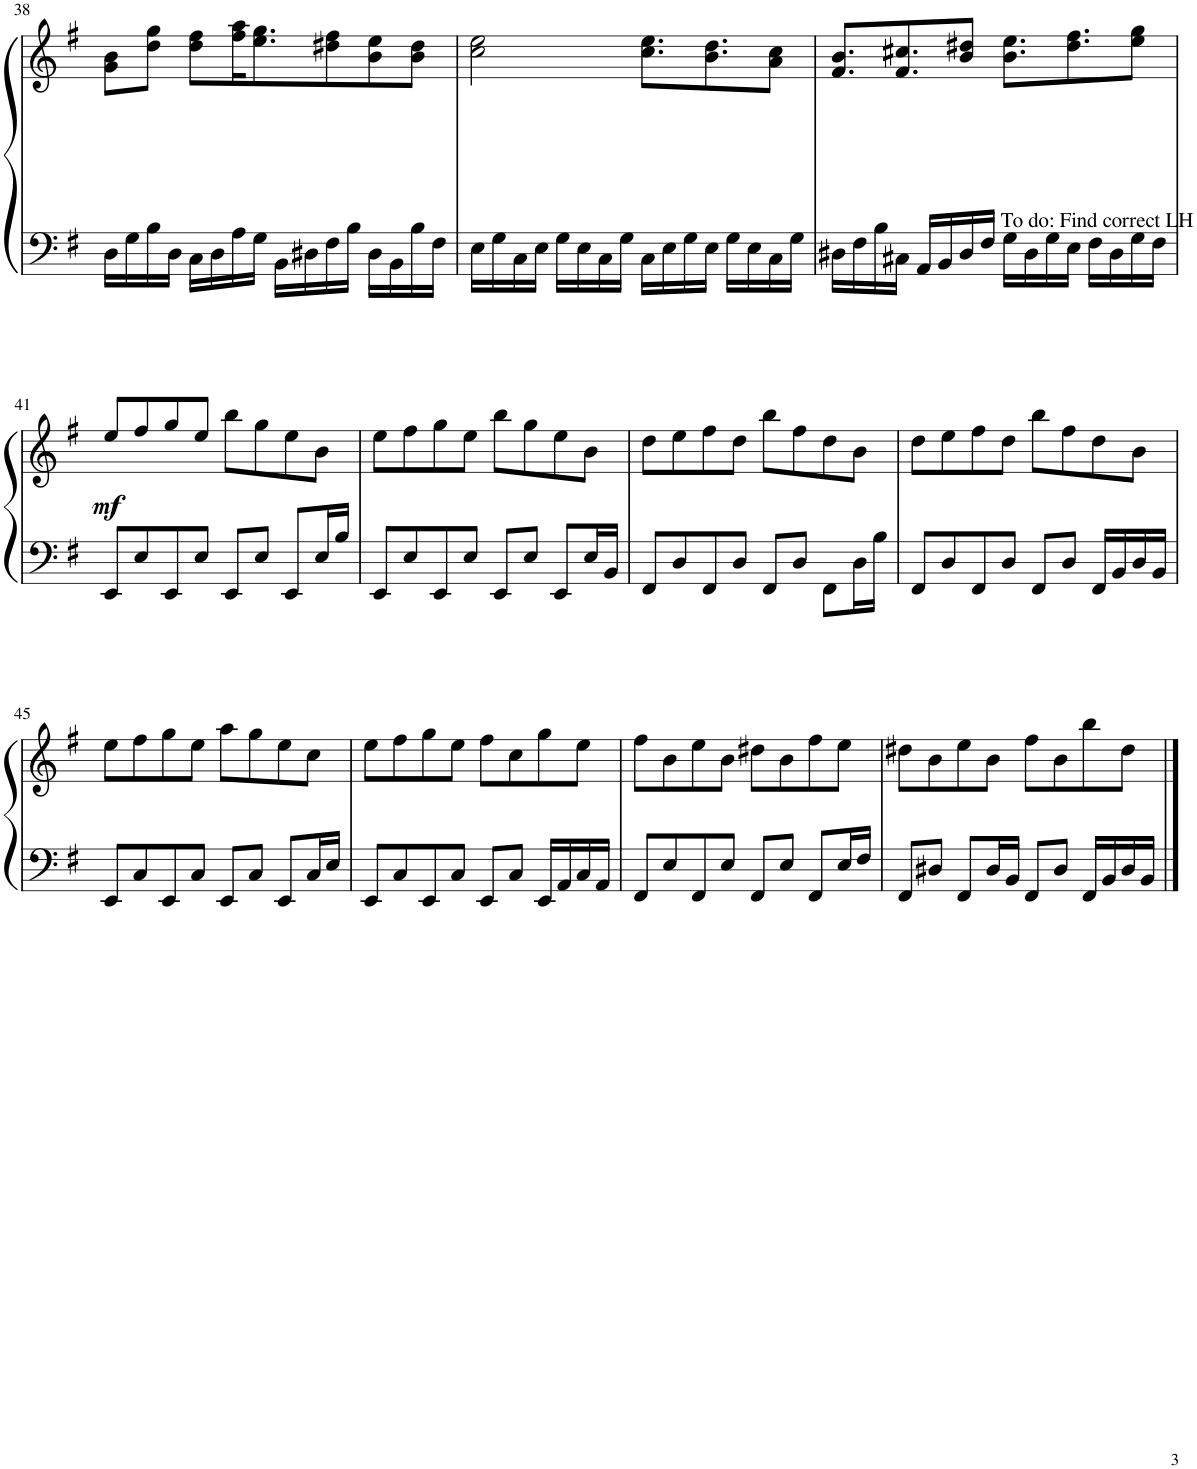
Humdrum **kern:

**kern	**kern	**dynam
*part1	*part1	*part1
*staff2	*staff1	*staff1/2
*I"Piano	*	*
*I'Pno.	*	*
!!LO:PB:g=z
*clefF4	*clefG2	*
*k[f#]	*k[f#]	*
*M4/4	*M4/4	*
=38	=38	=38
16D\LL	8g\ 8b\L	.
16G\	.	.
16B\	8dd\ 8gg\J	.
16D\JJ	.	.
16C\LL	8dd\ 8ff#\L	.
16D\	.	.
16A\	16ff#\ 16aa\K	.
16G\JJ	8.ee\ 8.gg\	.
16BB\LL	.	.
16D#X\	.	.
16F#\	8dd#X\ 8ff#\	.
16B\JJ	.	.
16D#\LL	8b\ 8ee\	.
16BB\	.	.
16B\	8b\ 8dd#\J	.
16F#\JJ	.	.
=39	=39	=39
16E\LL	2cc\ 2ee\	.
16G\	.	.
16C\	.	.
16E\JJ	.	.
16G\LL	.	.
16E\	.	.
16C\	.	.
16G\JJ	.	.
16C\LL	8.cc\ 8.ee\L	.
16E\	.	.
16G\	.	.
16E\JJ	8.b\ 8.dd\	.
16G\LL	.	.
16E\	.	.
16C\	8a\ 8cc\J	.
16G\JJ	.	.
=40	=40	=40
16D#X\LL	8.f#/ 8.b/L	.
16F#\	.	.
16B\	.	.
16C#X\JJ	8.f#/ 8.cc#X/	.
16AA/LL	.	.
16BB/	.	.
16D#/	8b/ 8dd#X/J	.
16F#/JJ	.	.
!	!LO:TX:b:t=To do&colon; Find correct LH	!
16G\LL	8.b\ 8.ee\L	.
16D#\	.	.
16G\	.	.
16E\JJ	8.dd#\ 8.ff#\	.
16F#\LL	.	.
16D#\	.	.
16G\	8ee\ 8gg\J	.
16F#\JJ	.	.
!!LO:LB:g=z
=41	=41	=41
!	!	!LO:DY:b
8EE/L	8ee/L	mf
8E/	8ff#/	.
8EE/	8gg/	.
8E/J	8ee/J	.
8EE/L	8bb\L	.
8E/J	8gg\	.
8EE/L	8ee\	.
16E/L	8b\J	.
16B/JJ	.	.
=42	=42	=42
8EE/L	8ee\L	.
8E/	8ff#\	.
8EE/	8gg\	.
8E/J	8ee\J	.
8EE/L	8bb\L	.
8E/J	8gg\	.
8EE/L	8ee\	.
16E/L	8b\J	.
16BB/JJ	.	.
=43	=43	=43
8FF#/L	8dd\L	.
8D/	8ee\	.
8FF#/	8ff#\	.
8D/J	8dd\J	.
8FF#/L	8bb\L	.
8D/J	8ff#\	.
8FF#\L	8dd\	.
16D\L	8b\J	.
16B\JJ	.	.
=44	=44	=44
8FF#/L	8dd\L	.
8D/	8ee\	.
8FF#/	8ff#\	.
8D/J	8dd\J	.
8FF#/L	8bb\L	.
8D/J	8ff#\	.
16FF#/LL	8dd\	.
16BB/	.	.
16D/	8b\J	.
16BB/JJ	.	.
!!LO:LB:g=z
=45	=45	=45
8EE/L	8ee\L	.
8C/	8ff#\	.
8EE/	8gg\	.
8C/J	8ee\J	.
8EE/L	8aa\L	.
8C/J	8gg\	.
8EE/L	8ee\	.
16C/L	8cc\J	.
16E/JJ	.	.
=46	=46	=46
8EE/L	8ee\L	.
8C/	8ff#\	.
8EE/	8gg\	.
8C/J	8ee\J	.
8EE/L	8ff#\L	.
8C/J	8cc\	.
16EE/LL	8gg\	.
16AA/	.	.
16C/	8ee\J	.
16AA/JJ	.	.
=47	=47	=47
8FF#/L	8ff#\L	.
8E/	8b\	.
8FF#/	8ee\	.
8E/J	8b\J	.
8FF#/L	8dd#X\L	.
8E/J	8b\	.
8FF#/L	8ff#\	.
16E/L	8ee\J	.
16F#/JJ	.	.
=48	=48	=48
8FF#/L	8dd#X\L	.
8D#X/J	8b\	.
8FF#/L	8ee\	.
16D#/L	8b\J	.
16BB/JJ	.	.
8FF#/L	8ff#\L	.
8D#/J	8b\	.
16FF#/LL	8bb\	.
16BB/	.	.
16D#/	8dd#\J	.
16BB/JJ	.	.
==	==	==
*-	*-	*-
